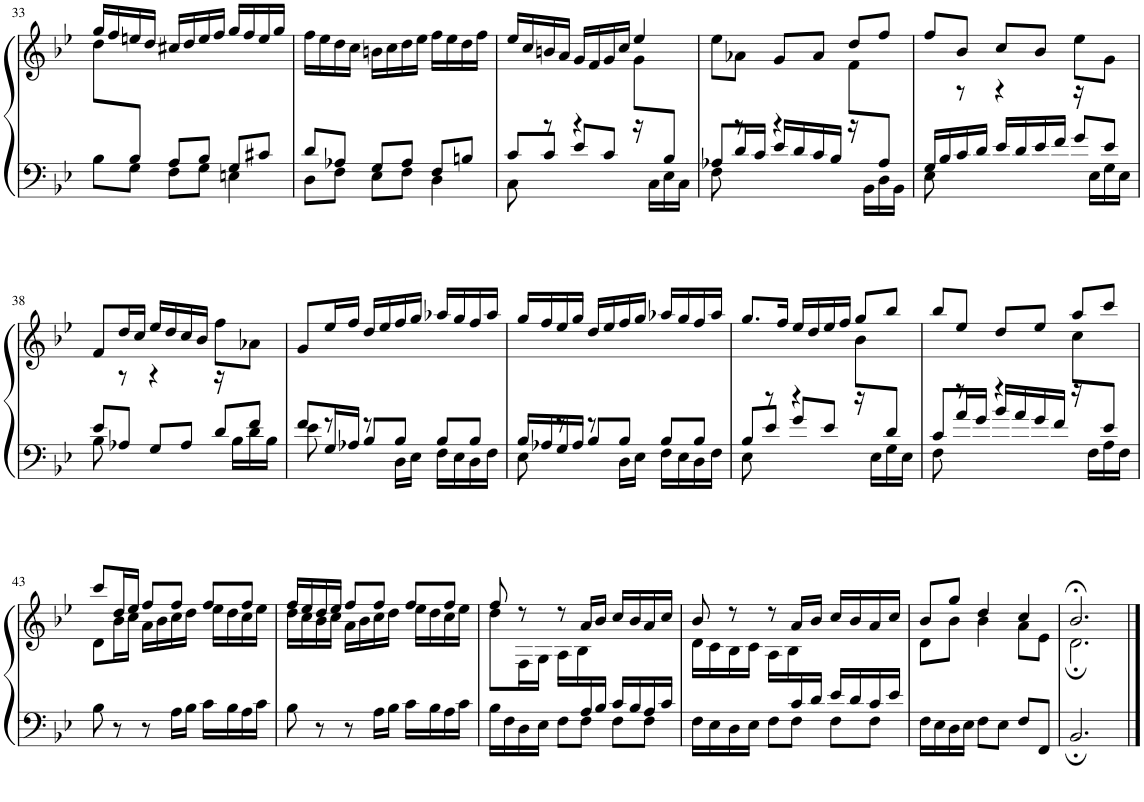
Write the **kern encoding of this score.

**kern	**kern
*part1	*part1
*staff2	*staff1
*I"Piano	*
*I'Pno	*
!!LO:PB:g=z
*clefF4	*clefG2
*k[b-e-]	*k[b-e-]
*M3/4	*M3/4
=33	=33
*^	*^
8ryy	8B-\L	16gg/LL	8dd\L
.	.	16ff/	.
8B-/J	8G\J	16een/	2ryy
.	.	16dd/JJ	.
8A/L	8F\L	16cc#X/LL	.
.	.	16dd/	.
8B-/J	8G\J	16ee/	.
.	.	16ff/JJ	.
8G/L	4En\	16gg/LL	.
.	.	16ff/	.
8c#X/J	.	16ee/	8ryy
.	.	16gg/JJ	.
*	*	*v	*v
=34	=34	=34
8D\L	8d/L	16ff\LL
.	.	16ee-\
8F\J	8A-X/J	16dd\
.	.	16cc\JJ
8E-\L	8G/L	16bn\LL
.	.	16cc\
8F\J	8A-/J	16dd\
.	.	16ee-\JJ
4D\	8F/L	16ff\LL
.	.	16ee-\
.	8Bn/J	16dd\
.	.	16ff\JJ
=35	=35	=35
*	*	*^
8C\	8c/L	16ee-/LL	2ryy
.	.	16cc/	.
8r	8c/J	16bn/	.
.	.	16a/JJ	.
4r	8e-/L	16g/LL	.
.	.	16f/	.
.	8c/J	16g/	.
.	.	16cc/JJ	.
16r	8ryy	4ee-/	8g\L
16C\LL	.	.	.
16E-\	8B-/J	.	8ryy
16C\JJ	.	.	.
=36	=36	=36	=36
8F\	8A-X/L	8ee-\L	2ryy
8r	16d/L	8a-X\J	.
.	16c/JJ	.	.
4r	16e-/LL	8g/L	.
.	16d/	.	.
.	16c/	8a-/J	.
.	16B-/JJ	.	.
16r	8ryy	8dd/L	8f\L
16BB-\LL	.	.	.
16D\	8A-/J	8ff/J	8ryy
16BB-\JJ	.	.	.
*	*	*v	*v
=37	=37	=37
8E-\	16G/LL	8ff/L
.	16B-/	.
8r	16c/	8b-/J
.	16d/JJ	.
4r	16e-/LL	8cc/L
.	16d/	.
.	16e-/	8b-/J
.	16f/JJ	.
16r	8g/L	8ee-\L
16E-\LL	.	.
16G\	8e-/J	8g\J
16E-\JJ	.	.
!!LO:LB:g=z
=38	=38	=38
8B-\	8e-/L	8f/L
8r	8A-X/J	16dd/L
.	.	16cc/JJ
4r	8G/L	16ee-/LL
.	.	16dd/
.	8A-/J	16cc/
.	.	16b-/JJ
16r	8d/L	8ff\L
16B-\LL	.	.
16d\	8f/J	8a-X\J
16B-\JJ	.	.
=39	=39	=39
8e-\	8f/L	8g/L
8r	16G/L	16ee-/L
.	16A-X/JJ	16ff/JJ
8r	8B-/L	16dd/LL
.	.	16ee-/
16D\LL	8B-/J	16ff/
16E-\JJ	.	16gg/JJ
16F\LL	8B-/L	16aa-X/LL
16E-\	.	16gg/
16D\	8B-/J	16ff/
16F\JJ	.	16aa-/JJ
=40	=40	=40
8E-\	16B-/LL	16gg/LL
.	16A-X/	16ff/
8r	16G/	16ee-/
.	16A-/JJ	16gg/JJ
8r	8B-/L	16dd/LL
.	.	16ee-/
16D\LL	8B-/J	16ff/
16E-\JJ	.	16gg/JJ
16F\LL	8B-/L	16aa-X/LL
16E-\	.	16gg/
16D\	8B-/J	16ff/
16F\JJ	.	16aa-/JJ
=41	=41	=41
*	*	*^
8E-\	8B-/L	8.gg/L	2ryy
8r	8e-/J	.	.
.	.	16ff/Jk	.
4r	8g/L	16ee-/LL	.
.	.	16dd/	.
.	8e-/J	16ee-/	.
.	.	16ff/JJ	.
16r	8ryy	8gg/L	8b-\L
16E-\LL	.	.	.
16G\	8d/J	8bb-/J	8ryy
16E-\JJ	.	.	.
=42	=42	=42	=42
8F\	8c/L	8bb-/L	2ryy
8r	16a/L	8ee-/J	.
.	16g/JJ	.	.
4r	16b-/LL	8dd/L	.
.	16a/	.	.
.	16g/	8ee-/J	.
.	16f/JJ	.	.
16r	8ryy	8aa/L	8cc\L
16F\LL	.	.	.
16A\	8e-/J	8ccc/J	8ryy
16F\JJ	.	.	.
*v	*v	*	*
!!LO:LB:g=z	!!
=43	=43	=43
8B-\	8ccc/L	8d\L
8r	16dd/L	16b-\L
.	16ee-/JJ	16cc\JJ
8r	8ff/L	16a\LL
.	.	16b-\
16A\LL	8ff/J	16cc\
16B-\JJ	.	16dd\JJ
16c\LL	8ff/L	16ee-\LL
16B-\	.	16dd\
16A\	8ff/J	16cc\
16c\JJ	.	16ee-\JJ
=44	=44	=44
8B-\	16ff/LL	16dd\LL
.	16ee-/	16cc\
8r	16dd/	16b-\
.	16ee-/JJ	16cc\JJ
8r	8ff/L	16a\LL
.	.	16b-\
16A\LL	8ff/J	16cc\
16B-\JJ	.	16dd\JJ
16c\LL	8ff/L	16ee-\LL
16B-\	.	16dd\
16A\	8ff/J	16cc\
16c\JJ	.	16ee-\JJ
=45	=45	=45
*^	*	*
4.ryy	16B-\LL	8ff/	8dd\L
.	16F\	.	.
.	16D\	8r	16F\L
.	16E-\JJ	.	16G\JJ
.	8F\L	8r	16A\LL
.	.	.	16B-\
16A/	8F\J	16a/LL	4.ryy
16B-/JJ	.	16b-/JJ	.
16c/LL	8F\L	16cc/LL	.
16B-/	.	16b-/	.
16A/	8F\J	16a/	.
16c/JJ	.	16cc/JJ	.
=46	=46	=46	=46
4.ryy	16F\LL	8b-/	16d\LL
.	16E-\	.	16c\
.	16D\	8r	16B-\
.	16E-\JJ	.	16c\JJ
.	8F\L	8r	16A\LL
.	.	.	16B-\
16c/	8F\J	16a/LL	4.ryy
16d/JJ	.	16b-/JJ	.
16e-/LL	8F\L	16cc/LL	.
16d/	.	16b-/	.
16c/	8F\J	16a/	.
16e-/JJ	.	16cc/JJ	.
*v	*v	*	*
=47	=47	=47
16F\LL	8b-/L	8d\L
16E-\	.	.
16D\	8gg/J	8b-\J
16E-\JJ	.	.
8F\L	4dd/	4b-\
8E-\J	.	.
8F/L	4cc/	8a\L
8FF/J	.	8e-\J
=48	=48	=48
2.BB-;/	2.b-;</	2.d;\
*	*v	*v
==	==
*-	*-
